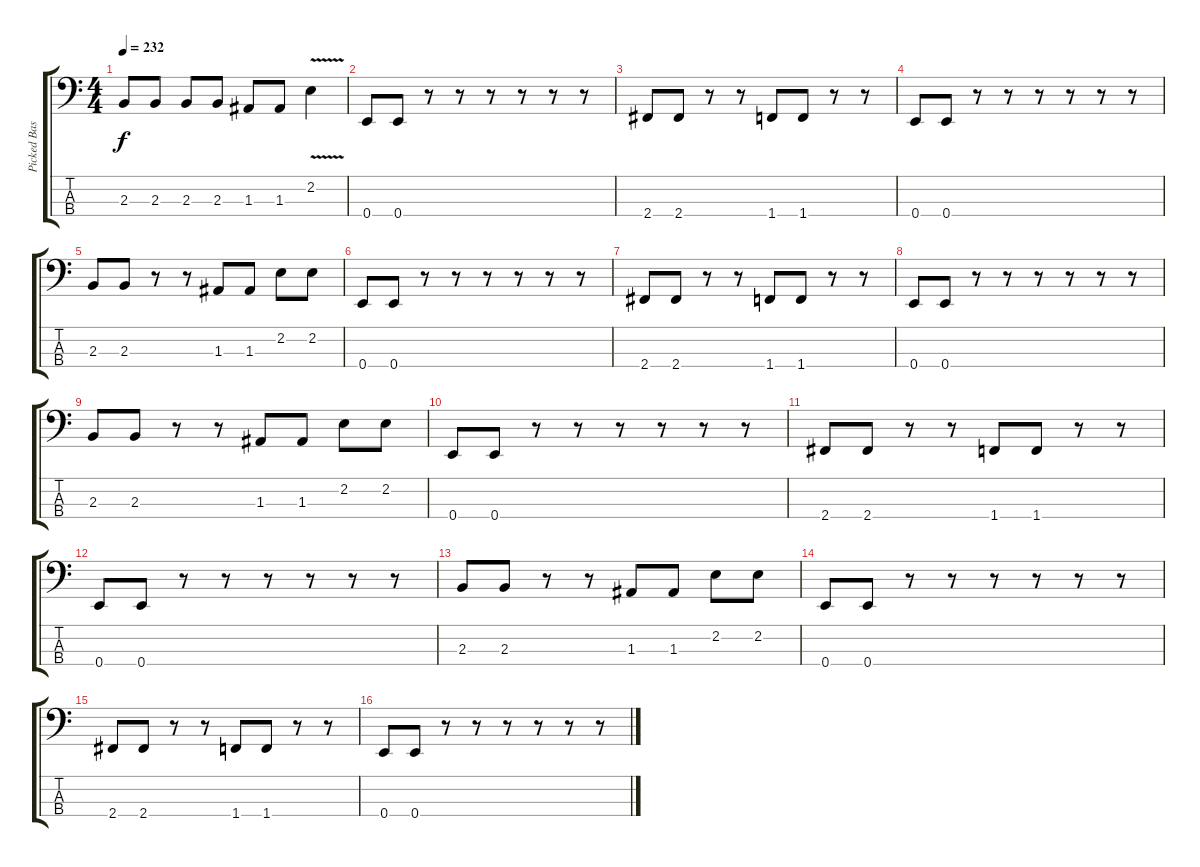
\track ("Picked Bass w/ Trash Distortion" "Picked Bas") {instrument electricbasspick}
\staff {score tabs}
\tuning (G2 D2 A1 E1) {hide}
\ts (4 4)
\tempo 232
\clef f4
\ks c
2.3.8{dy f} 2.3.8 2.3.8 2.3.8 1.3.8 1.3.8 2.2{v}.4 |
0.4.8 0.4.8 r.8 r.8 r.8 r.8 r.8 r.8 |
2.4.8 2.4.8 r.8 r.8 1.4.8 1.4.8 r.8 r.8 |
0.4.8 0.4.8 r.8 r.8 r.8 r.8 r.8 r.8 |
2.3.8 2.3.8 r.8 r.8 1.3.8 1.3.8 2.2.8 2.2.8 |
0.4.8 0.4.8 r.8 r.8 r.8 r.8 r.8 r.8 |
2.4.8 2.4.8 r.8 r.8 1.4.8 1.4.8 r.8 r.8 |
0.4.8 0.4.8 r.8 r.8 r.8 r.8 r.8 r.8 |
2.3.8 2.3.8 r.8 r.8 1.3.8 1.3.8 2.2.8 2.2.8 |
0.4.8 0.4.8 r.8 r.8 r.8 r.8 r.8 r.8 |
2.4.8 2.4.8 r.8 r.8 1.4.8 1.4.8 r.8 r.8 |
0.4.8 0.4.8 r.8 r.8 r.8 r.8 r.8 r.8 |
2.3.8 2.3.8 r.8 r.8 1.3.8 1.3.8 2.2.8 2.2.8 |
0.4.8 0.4.8 r.8 r.8 r.8 r.8 r.8 r.8 |
2.4.8 2.4.8 r.8 r.8 1.4.8 1.4.8 r.8 r.8 |
0.4.8 0.4.8 r.8 r.8 r.8 r.8 r.8 r.8
